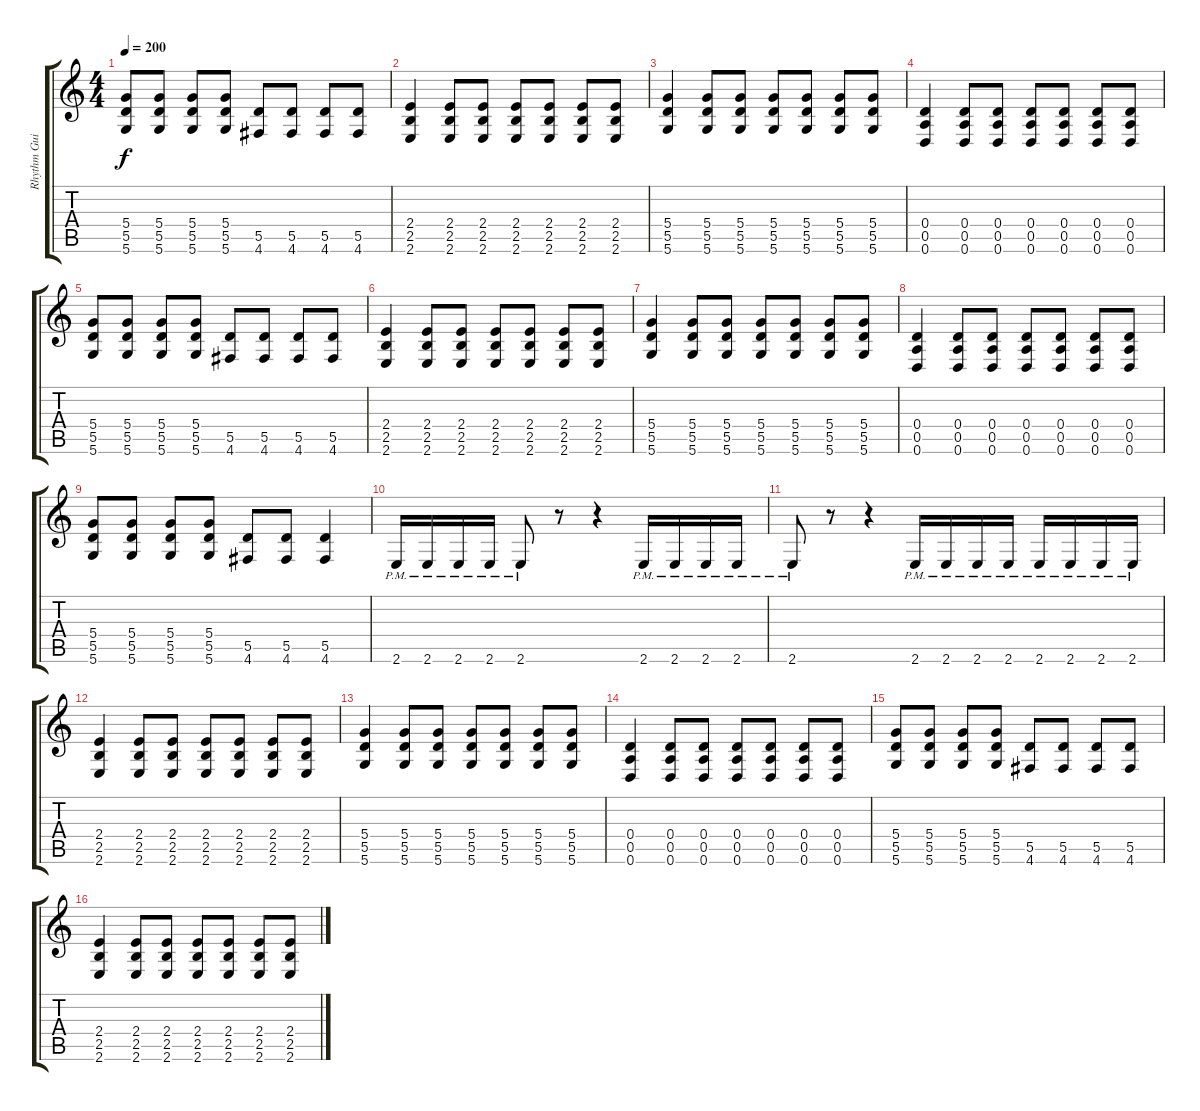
\track ("Rhythm Guitar  " "Rhythm Gui") {instrument overdrivenguitar}
\staff {score tabs}
\tuning (E4 B3 G3 D3 A2 D2) {hide}
\ts (4 4)
\tempo 200
\clef g2
\ks c
(5.4 5.5 5.6).8{dy f} (5.4 5.5 5.6).8 (5.4 5.5 5.6).8 (5.4 5.5 5.6).8 (5.5 4.6).8 (5.5 4.6).8 (5.5 4.6).8 (5.5 4.6).8 |
(2.4 2.5 2.6).4 (2.4 2.5 2.6).8 (2.4 2.5 2.6).8 (2.4 2.5 2.6).8 (2.4 2.5 2.6).8 (2.4 2.5 2.6).8 (2.4 2.5 2.6).8 |
(5.4 5.5 5.6).4 (5.4 5.5 5.6).8 (5.4 5.5 5.6).8 (5.4 5.5 5.6).8 (5.4 5.5 5.6).8 (5.4 5.5 5.6).8 (5.4 5.5 5.6).8 |
(0.4 0.5 0.6).4 (0.4 0.5 0.6).8 (0.4 0.5 0.6).8 (0.4 0.5 0.6).8 (0.4 0.5 0.6).8 (0.4 0.5 0.6).8 (0.4 0.5 0.6).8 |
(5.4 5.5 5.6).8 (5.4 5.5 5.6).8 (5.4 5.5 5.6).8 (5.4 5.5 5.6).8 (5.5 4.6).8 (5.5 4.6).8 (5.5 4.6).8 (5.5 4.6).8 |
(2.4 2.5 2.6).4 (2.4 2.5 2.6).8 (2.4 2.5 2.6).8 (2.4 2.5 2.6).8 (2.4 2.5 2.6).8 (2.4 2.5 2.6).8 (2.4 2.5 2.6).8 |
(5.4 5.5 5.6).4 (5.4 5.5 5.6).8 (5.4 5.5 5.6).8 (5.4 5.5 5.6).8 (5.4 5.5 5.6).8 (5.4 5.5 5.6).8 (5.4 5.5 5.6).8 |
(0.4 0.5 0.6).4 (0.4 0.5 0.6).8 (0.4 0.5 0.6).8 (0.4 0.5 0.6).8 (0.4 0.5 0.6).8 (0.4 0.5 0.6).8 (0.4 0.5 0.6).8 |
(5.4 5.5 5.6).8 (5.4 5.5 5.6).8 (5.4 5.5 5.6).8 (5.4 5.5 5.6).8 (5.5 4.6).8 (5.5 4.6).8 (5.5 4.6).4 |
2.6{pm}.16 2.6{pm}.16 2.6{pm}.16 2.6{pm}.16 2.6{pm}.8 r.8 r.4 2.6{pm}.16 2.6{pm}.16 2.6{pm}.16 2.6{pm}.16 |
2.6{pm}.8 r.8 r.4 2.6{pm}.16 2.6{pm}.16 2.6{pm}.16 2.6{pm}.16 2.6{pm}.16 2.6{pm}.16 2.6{pm}.16 2.6{pm}.16 |
(2.4 2.5 2.6).4 (2.4 2.5 2.6).8 (2.4 2.5 2.6).8 (2.4 2.5 2.6).8 (2.4 2.5 2.6).8 (2.4 2.5 2.6).8 (2.4 2.5 2.6).8 |
(5.4 5.5 5.6).4 (5.4 5.5 5.6).8 (5.4 5.5 5.6).8 (5.4 5.5 5.6).8 (5.4 5.5 5.6).8 (5.4 5.5 5.6).8 (5.4 5.5 5.6).8 |
(0.4 0.5 0.6).4 (0.4 0.5 0.6).8 (0.4 0.5 0.6).8 (0.4 0.5 0.6).8 (0.4 0.5 0.6).8 (0.4 0.5 0.6).8 (0.4 0.5 0.6).8 |
(5.4 5.5 5.6).8 (5.4 5.5 5.6).8 (5.4 5.5 5.6).8 (5.4 5.5 5.6).8 (5.5 4.6).8 (5.5 4.6).8 (5.5 4.6).8 (5.5 4.6).8 |
(2.4 2.5 2.6).4 (2.4 2.5 2.6).8 (2.4 2.5 2.6).8 (2.4 2.5 2.6).8 (2.4 2.5 2.6).8 (2.4 2.5 2.6).8 (2.4 2.5 2.6).8
